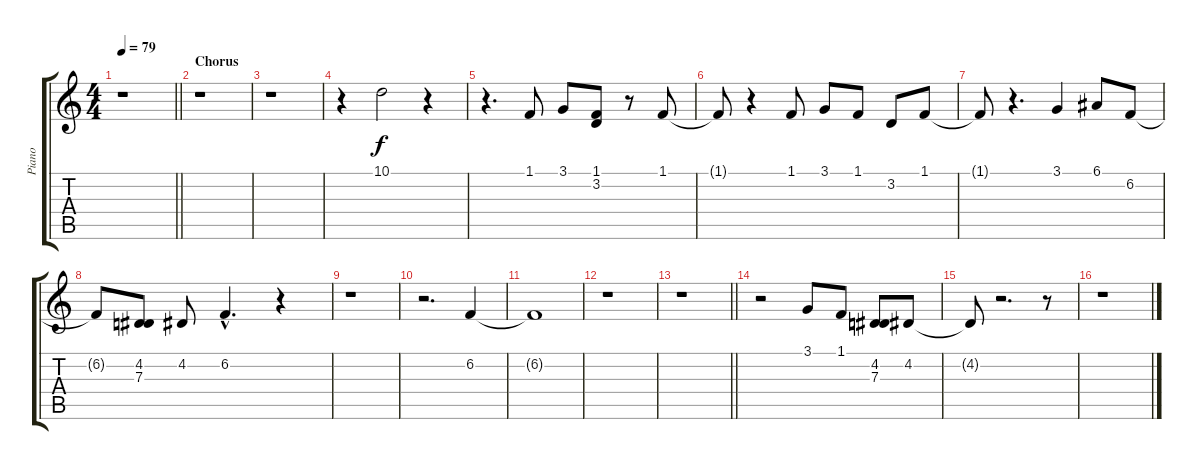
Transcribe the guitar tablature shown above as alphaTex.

\track ("Piano" "Piano") {instrument acousticgrandpiano}
\staff {score tabs}
\tuning (E4 B3 G3 D3 A2 E2) {hide}
\ts (4 4)
\tempo 79
\clef g2
\barLineRight lightlight
\ks c
r.1{dy f} |
\section ("" "Chorus")
r.1 |
r.1 |
r.4 10.1.2 r.4 |
r.4{d} 1.1.8 3.1.8 (1.1 3.2).8 r.8 1.1.8 |
1.1{t}.8 r.4 1.1.8 3.1.8 1.1.8 3.2.8 1.1.8 |
1.1{t}.8 r.4{d} 3.1.4 6.1.8 6.2.8 |
6.2{t}.8 (4.2 7.3).8 4.2.8 6.2{hac}.4{d} r.4 |
r.1 |
r.2{d} 6.2.4 |
6.2{t}.1 |
r.1 |
\barLineRight lightlight
r.1 |
r.2 3.1.8 1.1.8 (4.2 7.3).8 4.2.8 |
4.2{t}.8 r.2{d} r.8 |
r.1
